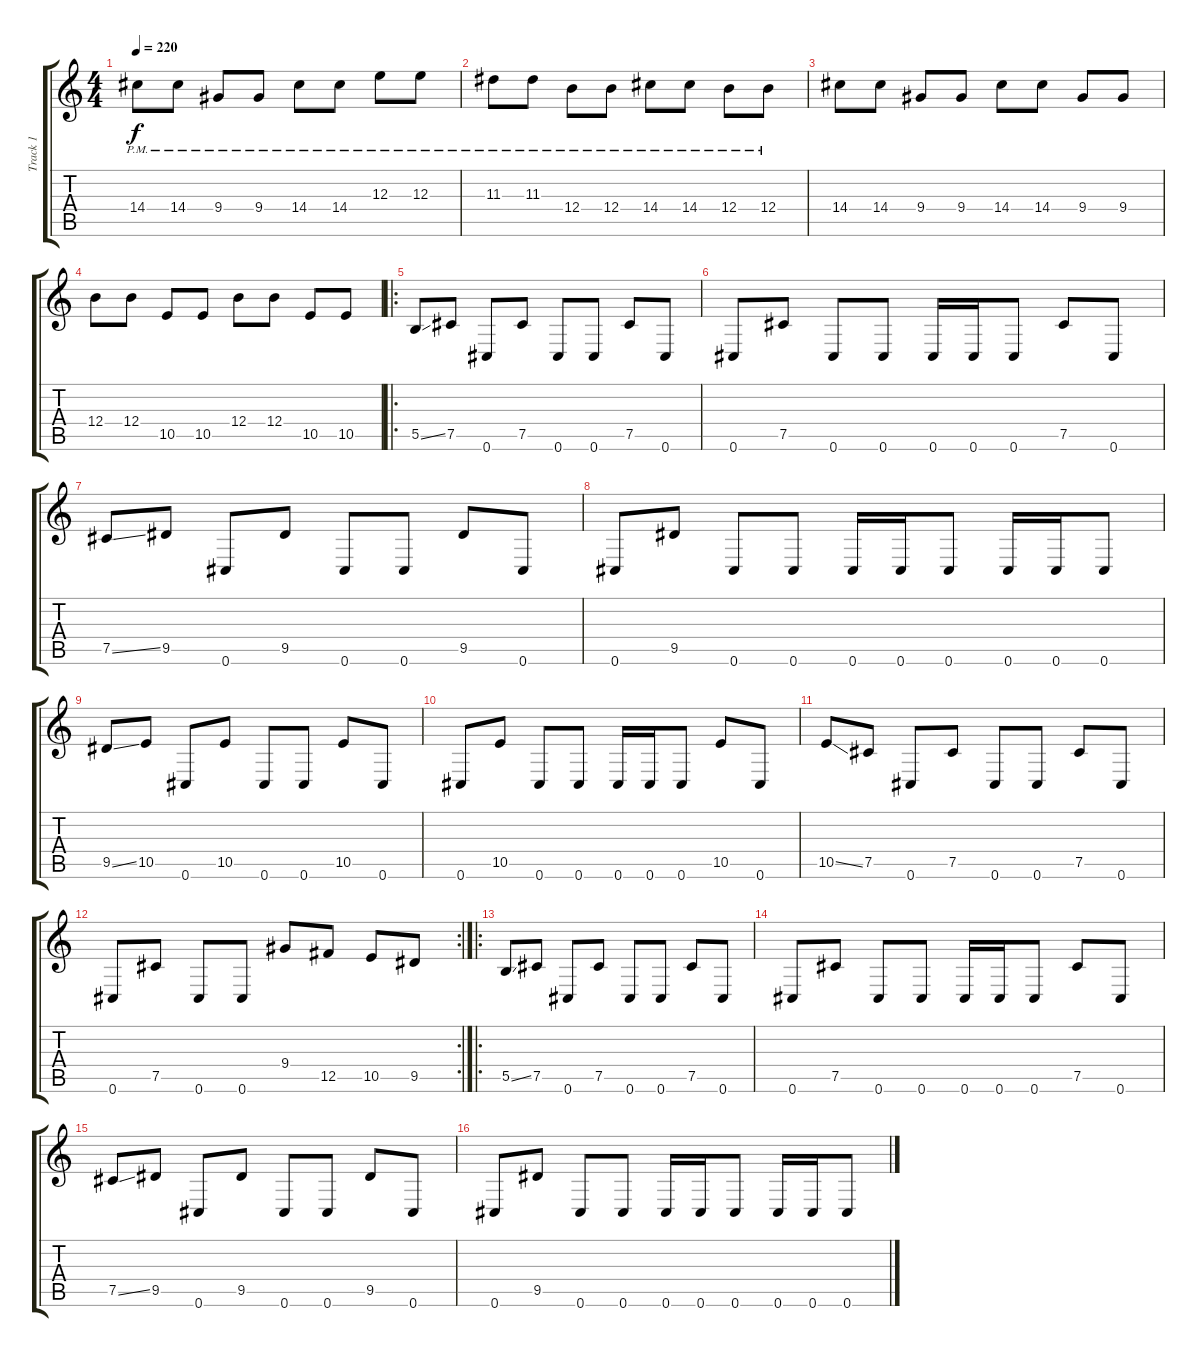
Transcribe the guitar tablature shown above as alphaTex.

\track ("Track 1" "Track 1") {instrument distortionguitar}
\staff {score tabs}
\tuning (Db4 Ab3 E3 B2 Gb2 Db2) {hide}
\ts (4 4)
\tempo 220
\clef g2
\ks c
14.4{pm}.8{dy f} 14.4{pm}.8 9.4{pm}.8 9.4{pm}.8 14.4{pm}.8 14.4{pm}.8 12.3{pm}.8 12.3{pm}.8 |
11.3{pm}.8 11.3{pm}.8 12.4{pm}.8 12.4{pm}.8 14.4{pm}.8 14.4{pm}.8 12.4{pm}.8 12.4{pm}.8 |
14.4.8 14.4.8 9.4.8 9.4.8 14.4.8 14.4.8 9.4.8 9.4.8 |
12.4.8 12.4.8 10.5.8 10.5.8 12.4.8 12.4.8 10.5.8 10.5.8 |
\ro
5.5{ss}.8 7.5.8 0.6.8 7.5.8 0.6.8 0.6.8 7.5.8 0.6.8 |
0.6.8 7.5.8 0.6.8 0.6.8 0.6.16 0.6.16 0.6.8 7.5.8 0.6.8 |
7.5{ss}.8 9.5.8 0.6.8 9.5.8 0.6.8 0.6.8 9.5.8 0.6.8 |
0.6.8 9.5.8 0.6.8 0.6.8 0.6.16 0.6.16 0.6.8 0.6.16 0.6.16 0.6.8 |
9.5{ss}.8 10.5.8 0.6.8 10.5.8 0.6.8 0.6.8 10.5.8 0.6.8 |
0.6.8 10.5.8 0.6.8 0.6.8 0.6.16 0.6.16 0.6.8 10.5.8 0.6.8 |
10.5{ss}.8 7.5.8 0.6.8 7.5.8 0.6.8 0.6.8 7.5.8 0.6.8 |
\rc 2
0.6.8 7.5.8 0.6.8 0.6.8 9.4.8 12.5.8 10.5.8 9.5.8 |
\ro
5.5{ss}.8 7.5.8 0.6.8 7.5.8 0.6.8 0.6.8 7.5.8 0.6.8 |
0.6.8 7.5.8 0.6.8 0.6.8 0.6.16 0.6.16 0.6.8 7.5.8 0.6.8 |
7.5{ss}.8 9.5.8 0.6.8 9.5.8 0.6.8 0.6.8 9.5.8 0.6.8 |
0.6.8 9.5.8 0.6.8 0.6.8 0.6.16 0.6.16 0.6.8 0.6.16 0.6.16 0.6.8
